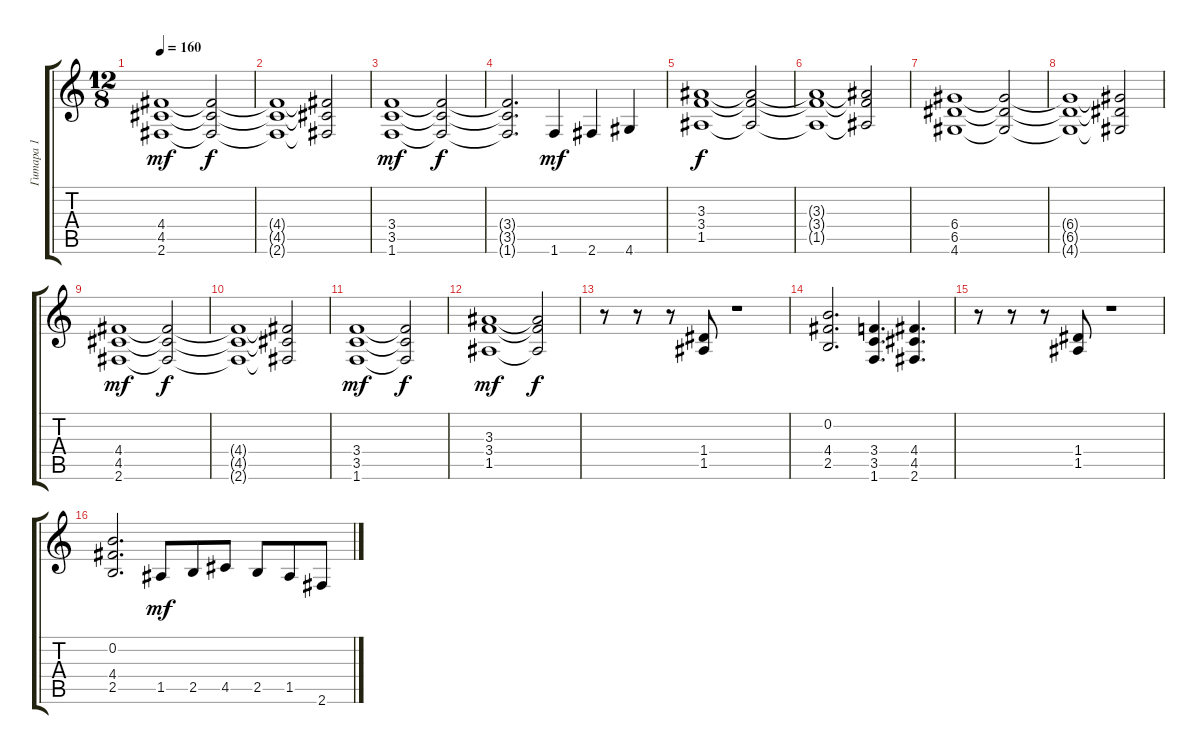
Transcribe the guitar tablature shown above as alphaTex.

\track ("Гитара 1" "Гитара 1") {instrument overdrivenguitar}
\staff {score tabs}
\tuning (E4 B3 G3 D3 A2 E2) {hide}
\ts (12 8)
\tempo 160
\clef g2
\ks c
(4.4 4.5 2.6).1{dy mf} (4.4{t} 4.5{t} 2.6{t}).2{dy f} |
(4.4{t} 4.5{t} 2.6{t}).1 (4.4{t} 4.5{t} 2.6{t}).2 |
(3.4 3.5 1.6).1{dy mf} (3.4{t} 3.5{t} 1.6{t}).2{dy f} |
(3.4{t} 3.5{t} 1.6{t}).2{d} 1.6.4{dy mf} 2.6.4 4.6.4 |
(3.3 3.4 1.5).1{dy f} (3.3{t} 3.4{t} 1.5{t}).2 |
(3.3{t} 3.4{t} 1.5{t}).1 (3.3{t} 3.4{t} 1.5{t}).2 |
(6.4 6.5 4.6).1 (6.4{t} 6.5{t} 4.6{t}).2 |
(6.4{t} 6.5{t} 4.6{t}).1 (6.4{t} 6.5{t} 4.6{t}).2 |
(4.4 4.5 2.6).1{dy mf} (4.4{t} 4.5{t} 2.6{t}).2{dy f} |
(4.4{t} 4.5{t} 2.6{t}).1 (4.4{t} 4.5{t} 2.6{t}).2 |
(3.4 3.5 1.6).1{dy mf} (3.4{t} 3.5{t} 1.6{t}).2{dy f} |
(3.3 3.4 1.5).1{dy mf} (3.3{t} 3.4{t} 1.5{t}).2{dy f} |
r.8 r.8 r.8 (1.4 1.5).8 r.1 |
(0.2 4.4 2.5).2{d} (3.4 3.5 1.6).4{d} (4.4 4.5 2.6).4{d} |
r.8 r.8 r.8 (1.4 1.5).8 r.1 |
(0.2 4.4 2.5).2{d} 1.5.8{dy mf} 2.5.8 4.5.8 2.5.8 1.5.8 2.6.8
